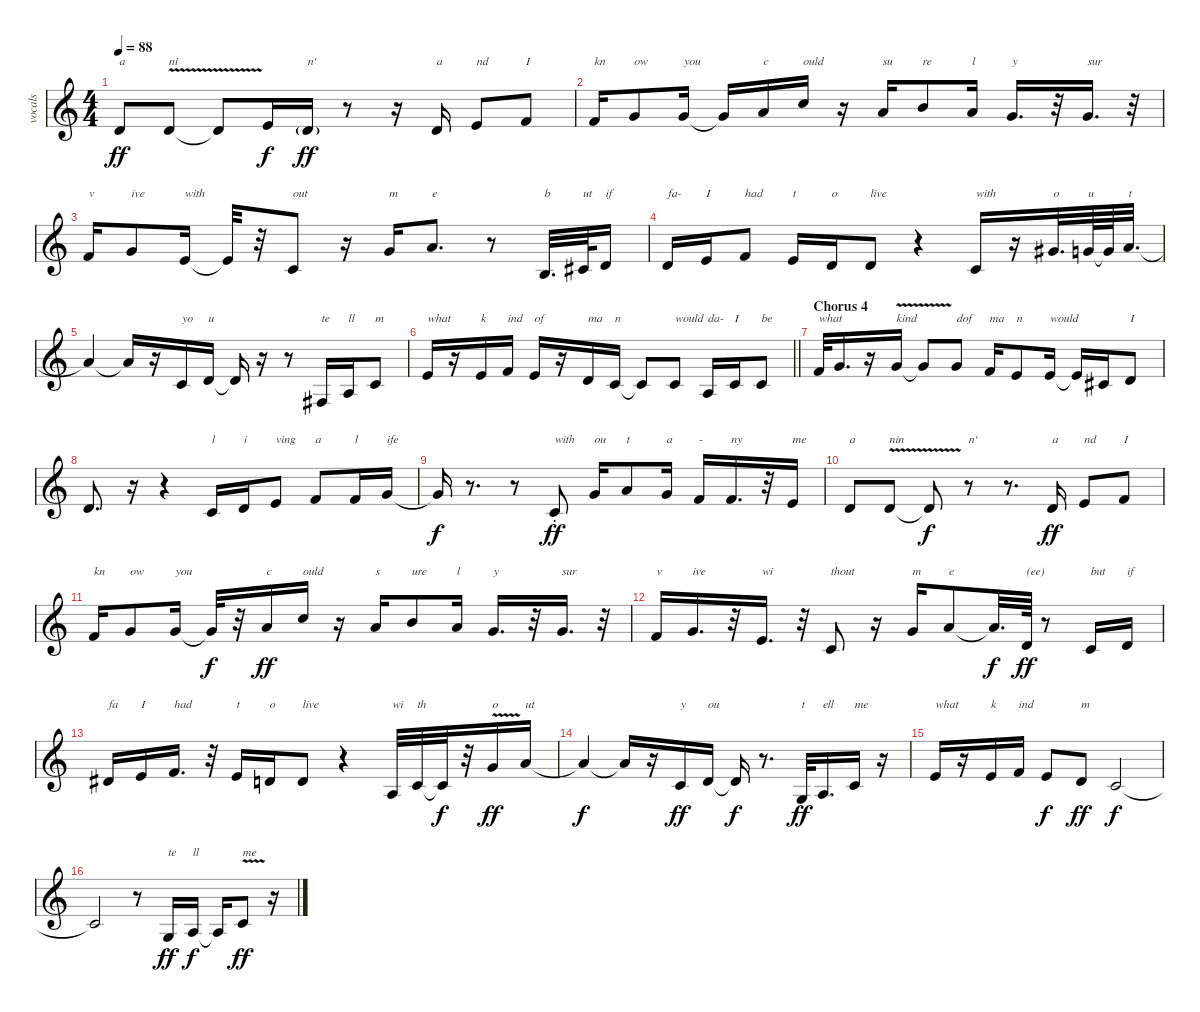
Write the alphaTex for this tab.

\track ("vocals" "vocals") {instrument lead2sawtooth}
\staff {score}
\tuning (E4 B3 G3 D3 A2 E2) {hide}
\ts (4 4)
\tempo 88
\clef g2
\ks c
3.2.8{txt "a" dy ff} 3.2{v}.8{txt "ni"} 3.2{t}.8 5.2.16{dy f} 3.2{g}.16{txt "n'" dy ff} r.8 r.16 3.2.16{txt "a"} 0.1.8{txt "nd"} 1.1.8{txt "I"} |
1.1.16{txt "kn"} 3.1.8{txt "ow"} 3.1.16{txt "you"} 3.1{t}.16 5.1.16{txt "c"} 8.1.16{txt "ould"} r.16 5.1.16{txt "su"} 7.1.8{txt "re"} 5.1.16{txt "l"} 3.1.16{d txt "y"} r.32 3.1.16{d txt "sur"} r.32 |
1.1.16{txt "v"} 3.1.8{txt "ive"} 0.1.16{txt "with"} 0.1{t}.32 r.32 1.2.8{txt "out"} r.16 3.1.16{txt "m"} 5.1.8{d txt "e"} r.8 0.2.32{d txt "b"} 2.2.64{txt "ut"} 3.2.16{txt "if"} |
3.2.16{txt "fa-"} 0.1.16{txt "I"} 1.1.8{txt "had"} 0.1.16{txt "t"} 3.2.16{txt "o"} 3.2.8{txt "live"} r.4 1.2.16{txt "with"} r.16 4.1.32{d txt "o"} 3.1.64{txt "u"} 3.1{t}.64 5.1.32{d txt "t"} |
5.1{t}.4 5.1{t}.16 r.16 1.2.16{txt "yo"} 3.2.16{txt "u"} 3.2{t}.16 r.16 r.8 4.4.16{txt "te"} 2.3.16{txt "ll"} 1.2.8{txt "m"} |
\barLineRight lightlight
5.2.16{txt "what"} r.16 5.2.16{txt "k"} 6.2.16{txt "ind"} 5.2.16{txt "of"} r.16 3.2.16{txt "ma"} 1.2.16{txt "n"} 1.2{t}.8 1.2.8{txt "would"} 2.3.16{txt "da-"} 1.2.16{txt "I"} 1.2.8{txt "be"} |
\section ("" "Chorus 4")
1.1.32{txt "what"} 3.1.16{d} r.16 3.1{v}.16{txt "kind"} 3.1{t}.8 3.1.8{txt "dof"} 1.1.16{txt "ma"} 0.1.8{txt "n"} 0.1.16{txt "would"} 0.1{t}.16 2.2.16 3.2.8{txt "I"} |
3.2.8{d} r.16 r.4 1.2.16{txt "l"} 3.2.16{txt "i"} 0.1.8{txt "ving"} 1.1.8{txt "a"} 1.1.16{txt "l"} 3.1.16{txt "ife"} |
3.1{t}.16{dy f} r.8{d} r.8 1.2{st}.8{txt "with" dy ff} 3.1.16{txt "ou"} 5.1.8{txt "t"} 3.1.16{txt "a"} 1.1.16{txt "-"} 1.1.16{d txt "ny"} r.32 0.1.16{txt "me"} |
3.2.8{txt "a"} 3.2{v}.8{txt "nin"} 3.2{t}.8{dy f} r.8{txt "n'"} r.8{d} 3.2.16{txt "a" dy ff} 0.1.8{txt "nd"} 1.1.8{txt "I"} |
1.1.16{txt "kn"} 3.1.8{txt "ow"} 3.1.16{txt "you"} 3.1{t}.32{dy f} r.32 5.1.16{txt "c" dy ff} 8.1.16{txt "ould"} r.16 5.1.16{txt "s"} 7.1.8{txt "ure"} 5.1.16{txt "l"} 3.1.16{d txt "y"} r.32 3.1.16{d txt "sur"} r.32 |
1.1.16{txt "v"} 3.1.16{d txt "ive"} r.32 0.1.16{d txt "wi"} r.32 1.2.8{txt "thout"} r.16 3.1.16{txt "m"} 5.1.8{txt "e"} 5.1{t}.32{d dy f} 3.2.64{txt "(ee)" dy ff} r.8 1.2.16{txt "but"} 3.2.16{txt "if"} |
4.2.16{txt "fa"} 0.1.16{txt "I"} 1.1.16{d txt "had"} r.32 0.1.16{txt "t"} 3.2.16{txt "o"} 3.2.8{txt "live"} r.4 2.3.32{txt "wi"} 1.2.32{txt "th"} 1.2{t}.32{dy f} r.32 3.1{v}.16{txt "o" dy ff} 5.1.16{txt "ut"} |
5.1{t}.4{dy f} 5.1{t}.16 r.16 1.2.16{txt "y" dy ff} 3.2.16{txt "ou"} 3.2{t}.16{dy f} r.8{d} 0.3.32{txt "t" dy ff} 2.3.16{d txt "ell"} 1.2.16{txt "me"} r.16 |
0.1.16{txt "what"} r.16 0.1.16{txt "k"} 1.1.16{txt "ind"} 0.1.8{dy f} 3.2.8{txt "m" dy ff} 1.2.2{dy f} |
1.2{t}.2 r.8 0.3.16{txt "te" dy ff} 2.3.16{txt "ll" dy f} 2.3{t}.16 1.2{v}.8{txt "me" dy ff} r.16
